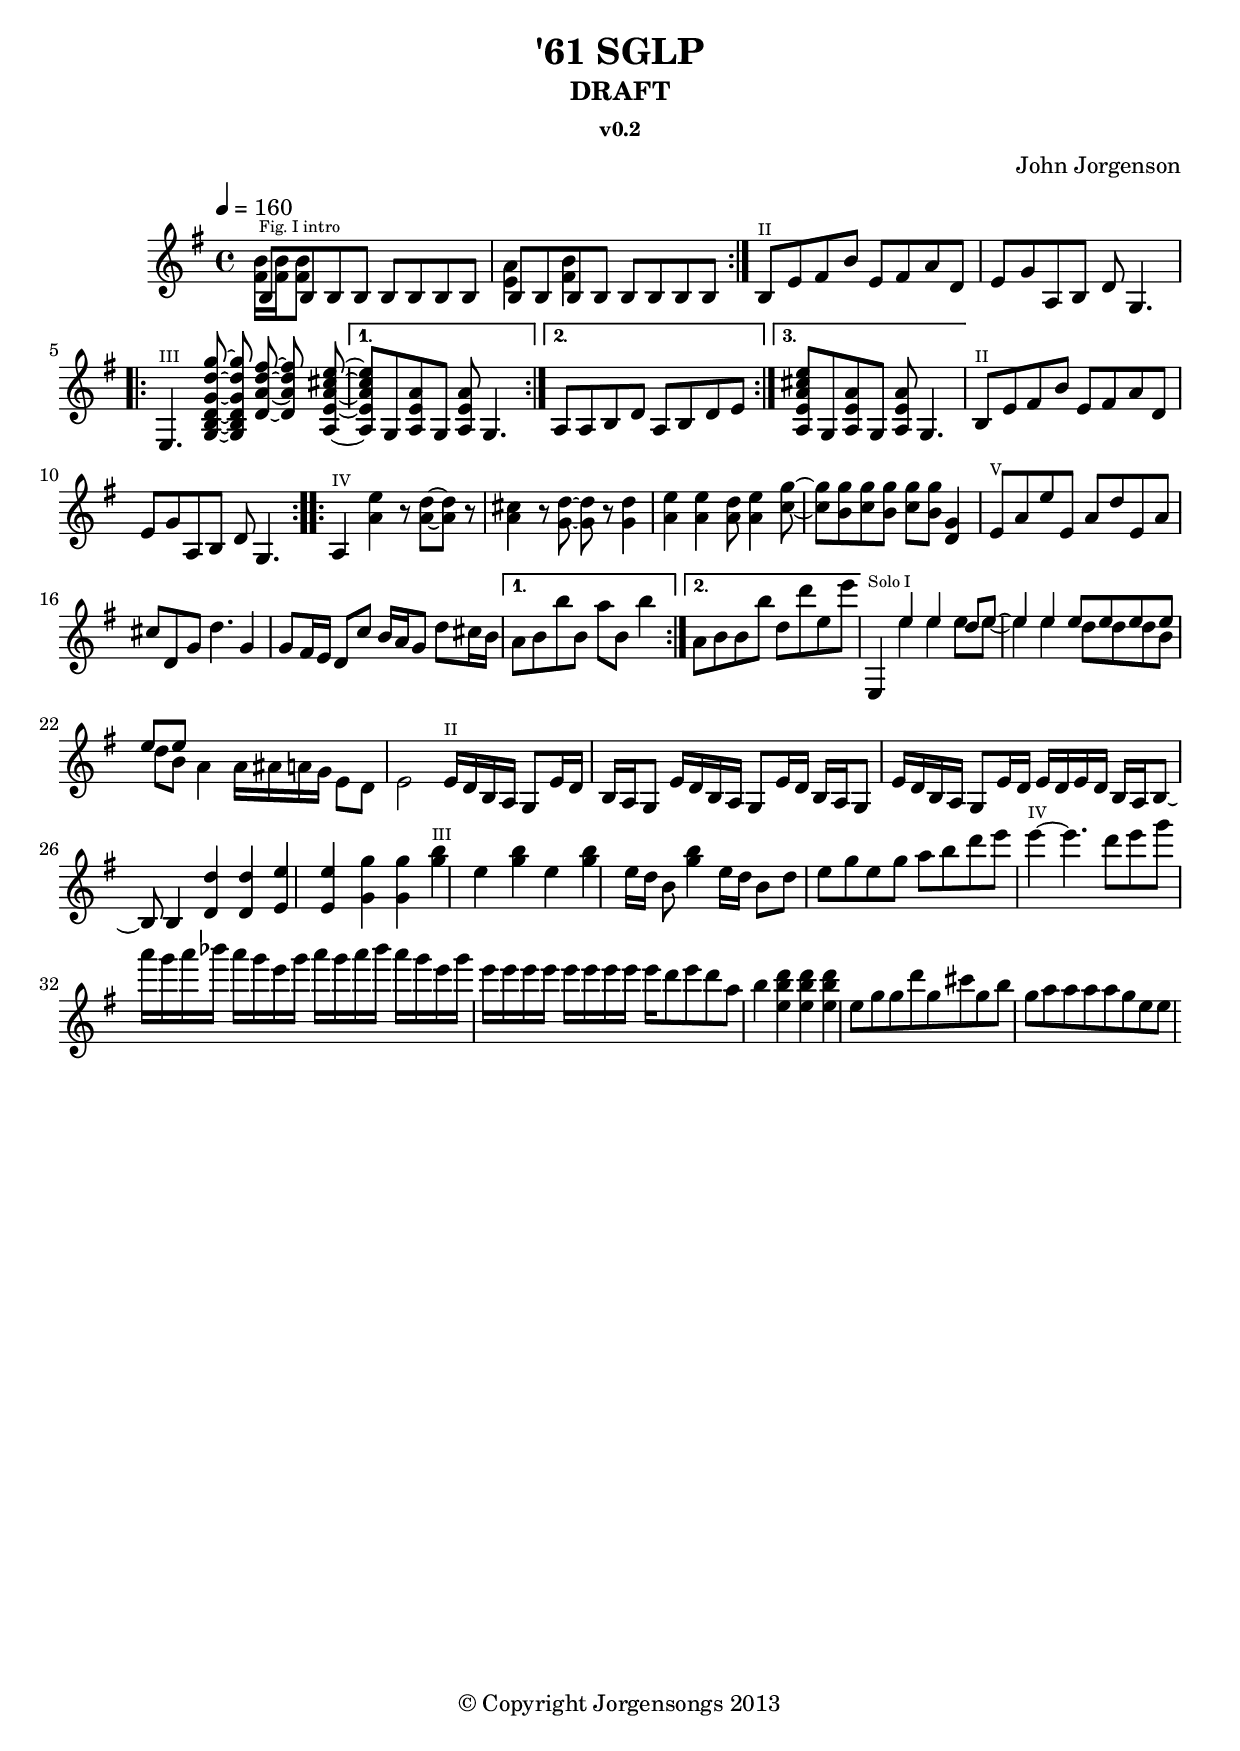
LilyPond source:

% 57 Strat 2
\version "2.18.0"
%\include "FigureOne-alt.ly"
FigureOne = \relative c' { \key e \minor
 <<
 \tempo 4 = 160
  {
  b8 ^\markup { \teeny "Fig. I intro" }
     b b b  b b b b
  b8 b b b  b b b b
  }
  \\
  {
  <fis' b>16 <fis b> <fis b>8 s s  s s s s
  <e a>4 <fis b>    s s 
  }
 >>
}


FigureTwo = { 
 b8 ^\markup { \teeny "II" } e' fis' b' 
 e' fis' a' d' 
 e' g'   a  b
 d' g4.
}


FigureThree = { 
 \repeat volta 3 {
 e4. ^\markup { \teeny "III" } 
 \autoBeamOff
 <g b d' g' d'' g''>8 ~ <g b d' g' d'' g''> 
 <d' a' d'' fis''>8 ~ <d' a' d'' fis''> 
% <a e' a' cis'' e''>8 
 <a e' a' cis'' e''>8 ~
 \autoBeamOn
 }
 \alternative {
  {  
  <a e' a' cis'' e''>8 
    g8 
  <a e' a'>8 
    g
  <a e' a'>8 
    g4. 
  }
  { a8
    a b d' a b d' e'
  }

  {  
  <a e' a' cis'' e''>8 
    g8 
  <a e' a'>8 
    g
  <a e' a'>8 
    g4. 
  }
 }
}


FiguresFourAndFive = { 
  \repeat volta 2 {
 a4 ^\markup { \teeny "IV" } 
 <a' e''>4 
 r8
 <a' d''>8 ~ <a' d''>
 r8  

 <a' cis''>4
  r8
  <g' d''>8 ~ <g' d''>
  r8
 <g' d''>4

  <a' e''>4 <a' e''>4  <a' d''>8 <a' e''>4 <c'' g''>8 ~


 <c'' g''>8  <b' g''>8 <c'' g''>8 <b' g''>8
 <c'' g''>8 <b' g''>8 
 <d' g'>4

% END FigureFour
  e'8 ^\markup { \teeny "V" } a' e'' 
  e' a' d''
  e' a' | cis''
  d' g' d''4. g'4 |

   g'8   fis'16 e'16   d'8 c''8    b'16 a'16 g'8 
   d''8 cis''16 b'16  
  }
  \alternative {
   {
  a'8 b'8 
  b'' b'
  a'' b'
  b''4
   }
   {
  a'8 b'8 
  b'8 b''
  d'' d'''
  e'' e'''
   }
  }

}


SoloOne = { 
 <<
 {
 e4 ^\markup { \teeny "Solo I" } e'' e'' d''8 e''8 ~
 e''4 e'' e''8  e'' e'' e''  e'' e'' s4
 s2
 }
 \\
 {
 s4 e'' e'' e''8 e''8 ~
 e''4 e'' d''8  d'' d'' b'  d'' b'  a'4
        a'16 ais' a' g' e'8 d' 
 e'2 
 }
 >>
}


SoloTwo = {
 e'16 ^\markup {\teeny "II"} d' b a g8
 e'16 d' b a g8
 e'16 d' b a g8
 e'16 d' b a g8
 e'16 d' b a g8
 e'16 d' e' d' e' d' b a b8 ~ b b4 <d' d''> <d' d''> <e' e''> <e' e''>
 <g' g''> <g' g''>
}

SoloThree = {
 <b'' g''>4 ^\markup {\teeny "III"} e'' <b'' g''> e''
 <b'' g''>4 e''16 d'' b'8
 <b'' g''>4 e''16 d'' b'8
 d''8 e'' g'' e'' g'' a'' b'' d''' e'''
}

SoloFour = {
 e'''4 ^\markup {\teeny "IV"} ~ e'''4. d'''8 e''' g'''
 a'''16 g''' a''' bes'''  a''' g''' e''' g'''
 a'''16 g''' a''' bes'''  a''' g''' e''' g'''
 e''' e''' e''' e'''  e''' e''' e''' e'''
 e''' d'''8 e''' d''' a''
 b''4 <e'' b'' d'''> <e'' b'' d'''> <e'' b'' d'''> 
}

SoloFive = {
 e''8 g'' g'' d''' g'' cis''' g'' b'' g'' a'' a'' a'' a'' g'' e'' e''
}

%\include "bend.ly"

\book {
 \header {
  title = "'61 SGLP"
  subtitle = "DRAFT"
  subsubtitle = "v0.2"
  composer = "John Jorgenson"
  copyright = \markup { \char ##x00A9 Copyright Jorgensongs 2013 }
 }


\score {
%\unfoldRepeats
\new Staff {
 \repeat volta 3 {
  \FigureOne 
 }
 \FigureTwo
 \repeat volta 2 {
  \FigureThree
  \FigureTwo
 }
 \FiguresFourAndFive
 \SoloOne
 \SoloTwo
 \SoloThree
 \SoloFour
 \SoloFive
}

%\midi {}
} % score
} % book
